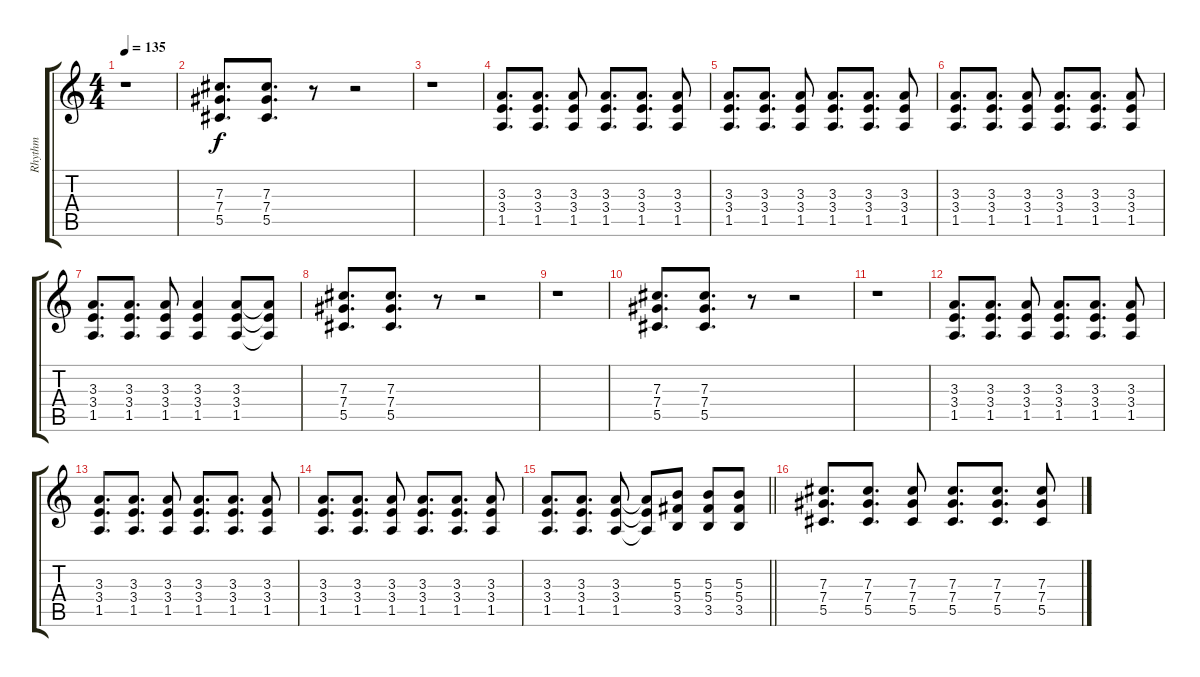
\track ("Rhythm" "Rhythm") {instrument overdrivenguitar}
\staff {score tabs}
\tuning (Eb4 Bb3 Gb3 Db3 Ab2 Db2) {hide}
\ts (4 4)
\tempo 135
\clef g2
\ks c
r.1{dy f} |
(7.3 7.4 5.5).8{d} (7.3 7.4 5.5).8{d} r.8 r.2 |
r.1 |
(3.3 3.4 1.5).8{d} (3.3 3.4 1.5).8{d} (3.3 3.4 1.5).8 (3.3 3.4 1.5).8{d} (3.3 3.4 1.5).8{d} (3.3 3.4 1.5).8 |
(3.3 3.4 1.5).8{d} (3.3 3.4 1.5).8{d} (3.3 3.4 1.5).8 (3.3 3.4 1.5).8{d} (3.3 3.4 1.5).8{d} (3.3 3.4 1.5).8 |
(3.3 3.4 1.5).8{d} (3.3 3.4 1.5).8{d} (3.3 3.4 1.5).8 (3.3 3.4 1.5).8{d} (3.3 3.4 1.5).8{d} (3.3 3.4 1.5).8 |
(3.3 3.4 1.5).8{d} (3.3 3.4 1.5).8{d} (3.3 3.4 1.5).8 (3.3 3.4 1.5).4 (3.3 3.4 1.5).8 (3.3{t} 3.4{t} 1.5{t}).8 |
(7.3 7.4 5.5).8{d} (7.3 7.4 5.5).8{d} r.8 r.2 |
r.1 |
(7.3 7.4 5.5).8{d} (7.3 7.4 5.5).8{d} r.8 r.2 |
r.1 |
(3.3 3.4 1.5).8{d} (3.3 3.4 1.5).8{d} (3.3 3.4 1.5).8 (3.3 3.4 1.5).8{d} (3.3 3.4 1.5).8{d} (3.3 3.4 1.5).8 |
(3.3 3.4 1.5).8{d} (3.3 3.4 1.5).8{d} (3.3 3.4 1.5).8 (3.3 3.4 1.5).8{d} (3.3 3.4 1.5).8{d} (3.3 3.4 1.5).8 |
(3.3 3.4 1.5).8{d} (3.3 3.4 1.5).8{d} (3.3 3.4 1.5).8 (3.3 3.4 1.5).8{d} (3.3 3.4 1.5).8{d} (3.3 3.4 1.5).8 |
\barLineRight lightlight
(3.3 3.4 1.5).8{d} (3.3 3.4 1.5).8{d} (3.3 3.4 1.5).8 (3.3{t} 3.4{t} 1.5{t}).8 (5.3 5.4 3.5).8 (5.3 5.4 3.5).8 (5.3 5.4 3.5).8 |
(7.3 7.4 5.5).8{d} (7.3 7.4 5.5).8{d} (7.3 7.4 5.5).8 (7.3 7.4 5.5).8{d} (7.3 7.4 5.5).8{d} (7.3 7.4 5.5).8
